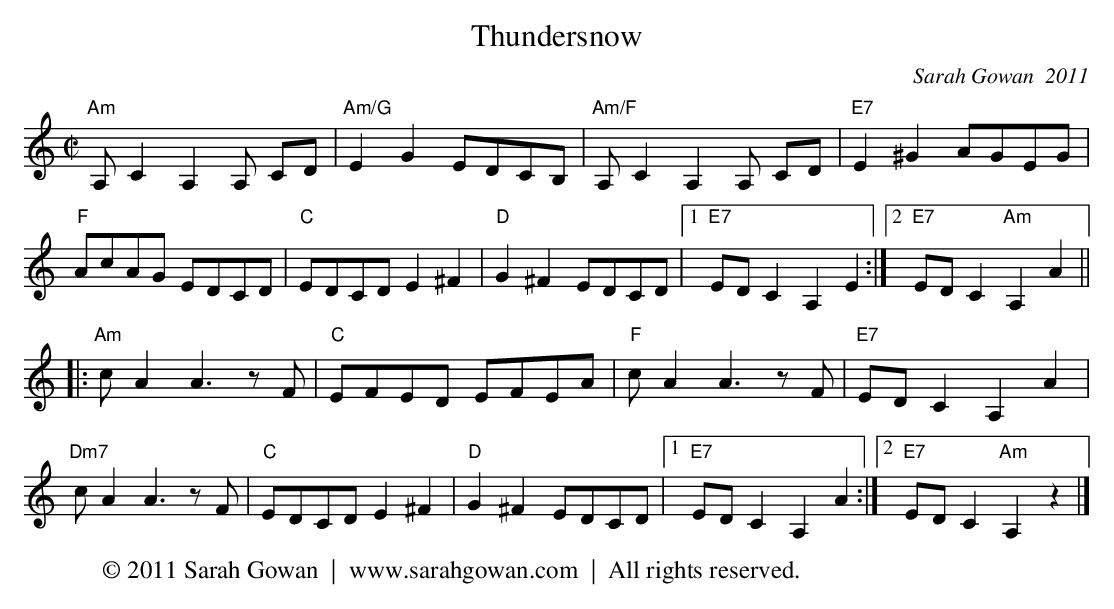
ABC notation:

X:1
T:Thundersnow
C:Sarah Gowan  2011
M:C|
L:1/8
K:Am
"Am" A, C2A,2 A, CD|"Am/G" E2G2 EDCB,| "Am/F" A, C2 A,2 A, CD|"E7"E2^G2 AGEG|
"F"AcAG EDCD|"C"EDCD E2 ^F2| "D" G2^F2 EDCD|1"E7" ED C2  A,2E2:|2"E7" ED C2 "Am" A,2A2||
|:"Am" c A2 A3zF|"C"EFED EFEA|"F"c A2 A3zF| "E7"ED C2A,2 A2|
"Dm7" c A2 A3zF|"C"EDCD E2 ^F2| "D" G2^F2 EDCD|1 "E7" ED C2  A,2A2:|2"E7" ED C2  "Am"A,2z2|]
W: © 2011 Sarah Gowan  |  www.sarahgowan.com  |  All rights reserved.
